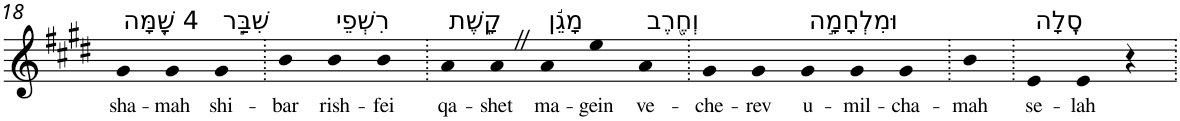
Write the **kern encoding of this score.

**kern	**text
*part1	*part1
*staff1	*staff1
*I"Piano	*
*I'Pno	*
!!LO:PB:g=z
*clefG2	*
*k[f#c#g#d#]	*
*E:	*
=18	=18
!LO:TX:a:t=4 שָׁ֭מָּה	!
!	!LO:LY:b
4g#	sha-
!	!LO:LY:b
4g#	-mah
!LO:TX:a:t=שִׁבַּ֣ר	!
!	!LO:LY:b
4g#	shi-
=19.	=19.
!	!LO:LY:b
4b	-bar
!LO:TX:a:t=רִשְׁפֵי	!
!	!LO:LY:b
4b	rish-
!	!LO:LY:b
4b	-fei
=20.	=20.
!LO:TX:a:t=קָ֑שֶׁת	!
!	!LO:LY:b
4a	qa-
!	!LO:LY:b
4aZ	-shet
!LO:TX:a:t=מָגֵ֬ן	!
!	!LO:LY:b
4a	ma-
!	!LO:LY:b
4ee	-gein
!LO:TX:a:t=וְחֶ֖רֶב	!
!	!LO:LY:b
4a	ve-
=21.	=21.
!	!LO:LY:b
4g#	-che-
!	!LO:LY:b
4g#	-rev
!LO:TX:a:t=וּמִלְחָמָ֣ה	!
!	!LO:LY:b
4g#	u-
!	!LO:LY:b
4g#	-mil-
!	!LO:LY:b
4g#	-cha-
=22.	=22.
!	!LO:LY:b
4b	-mah
=23.	=23.
!LO:TX:a:t=סֶֽלָה	!
!	!LO:LY:b
4e	se-
!	!LO:LY:b
4e	-lah
4r	.
=.	=.
*-	*-
